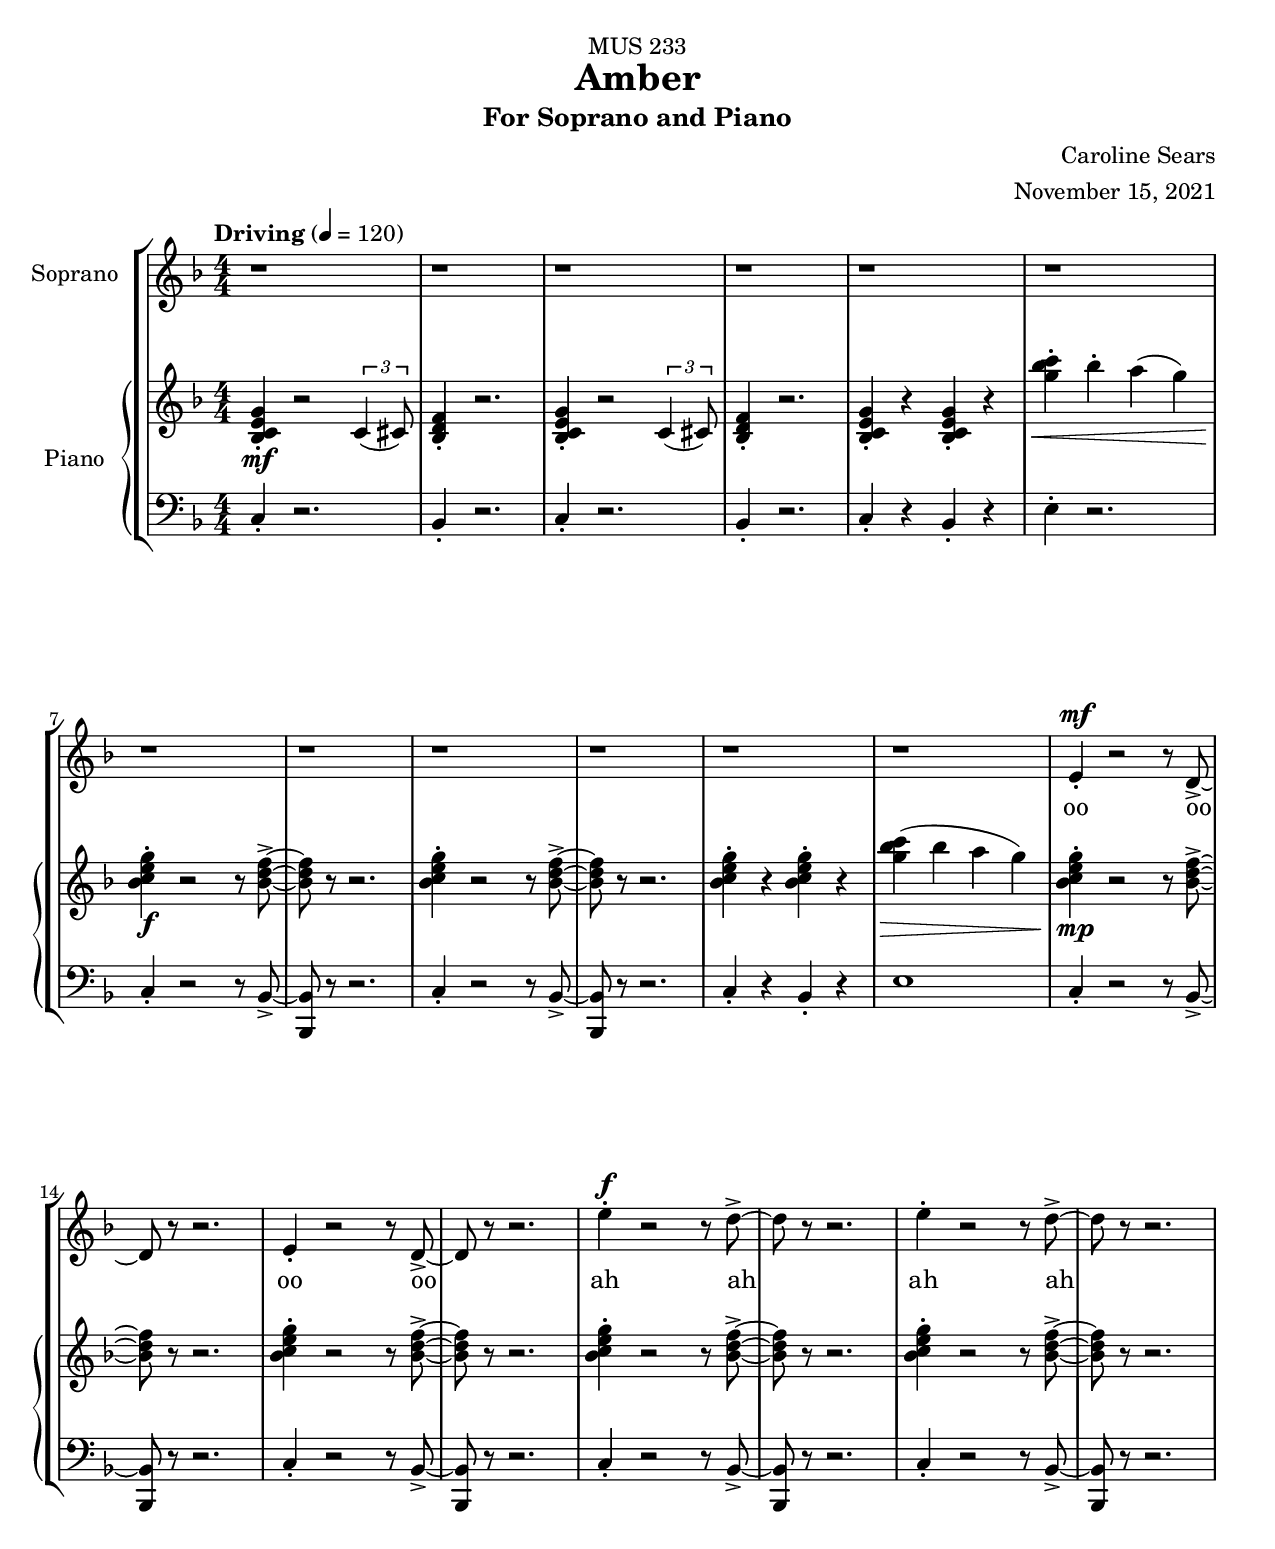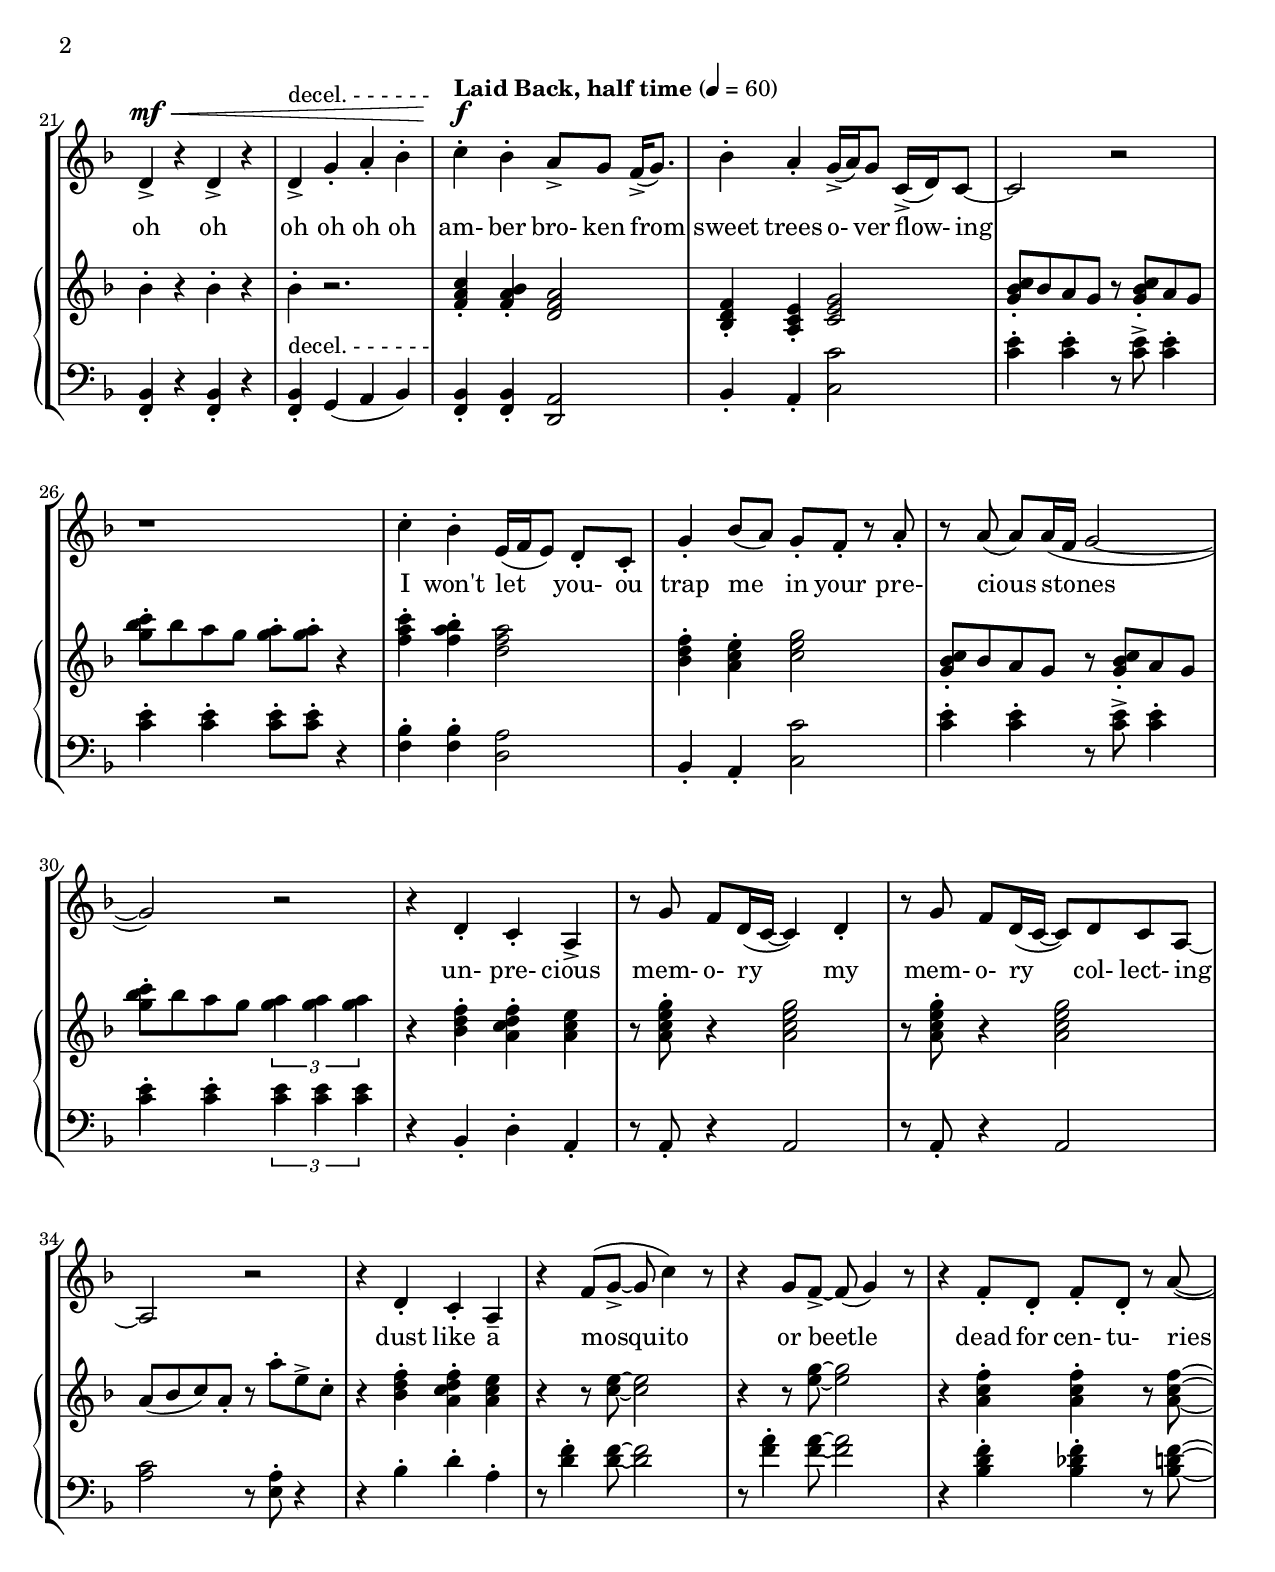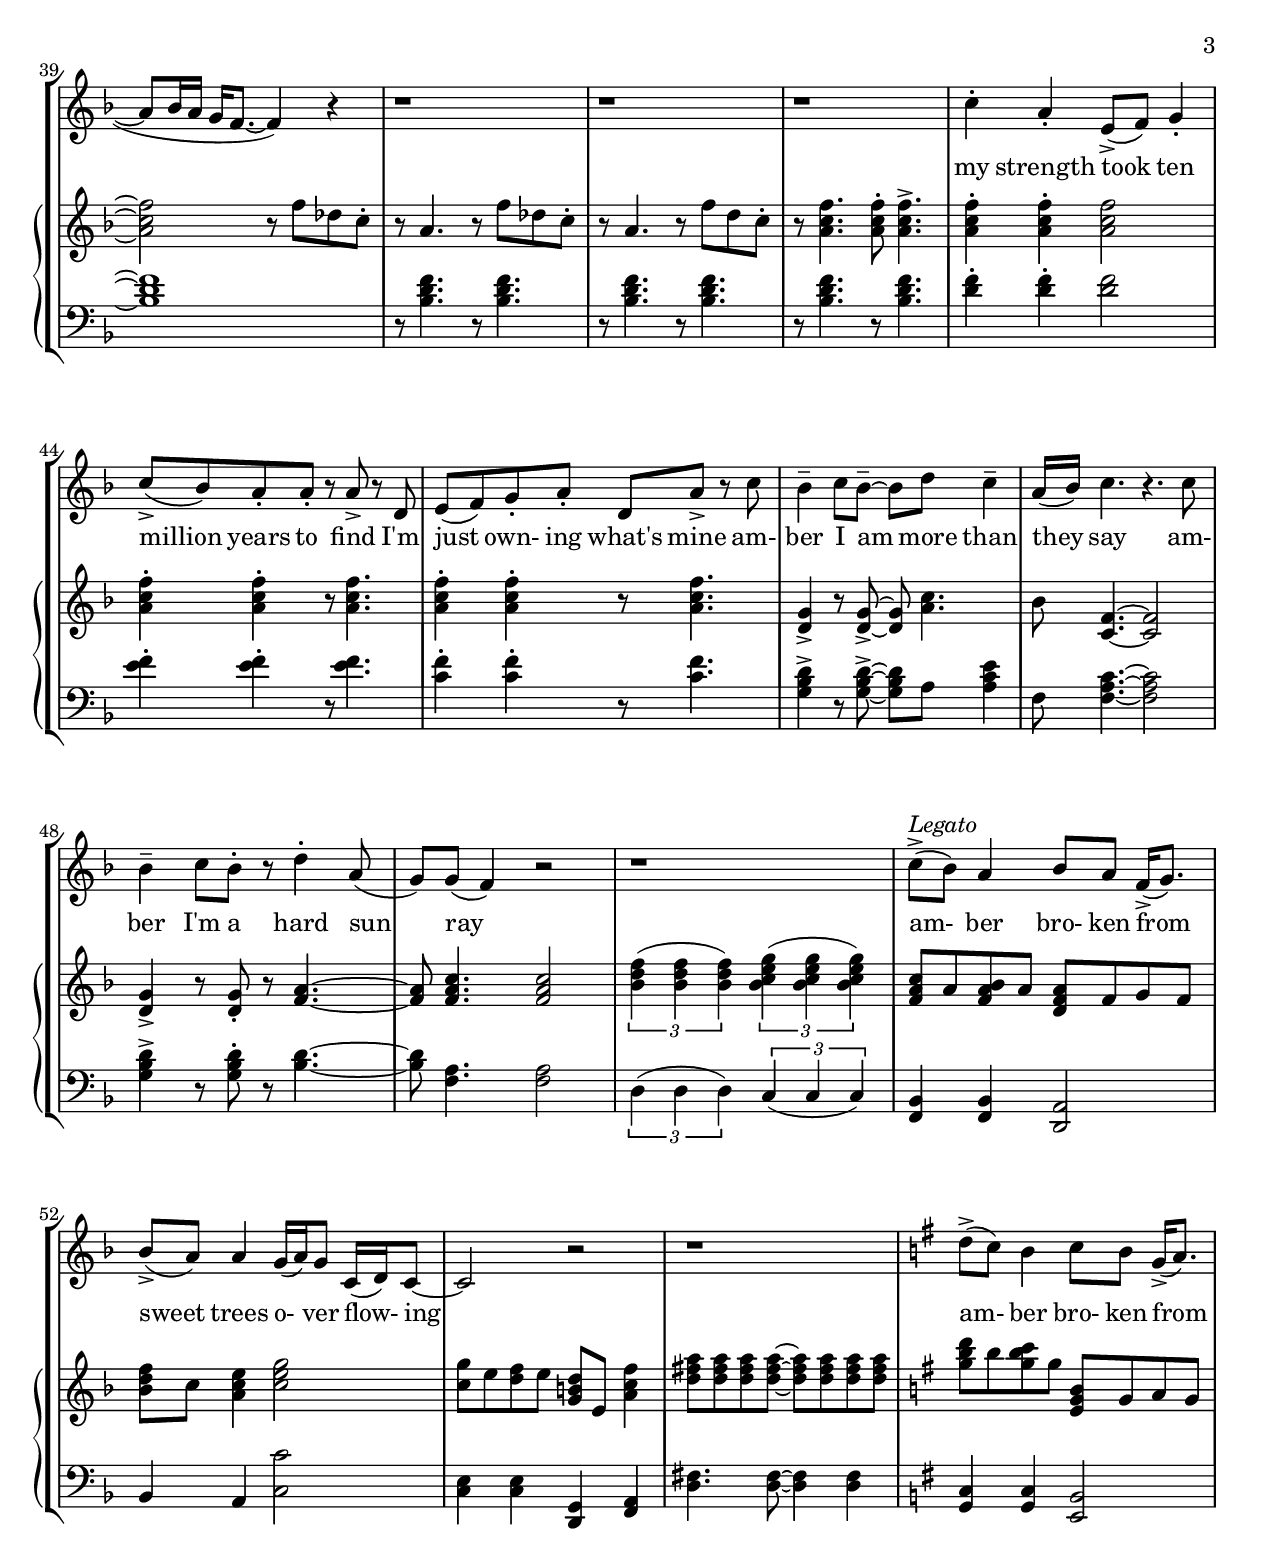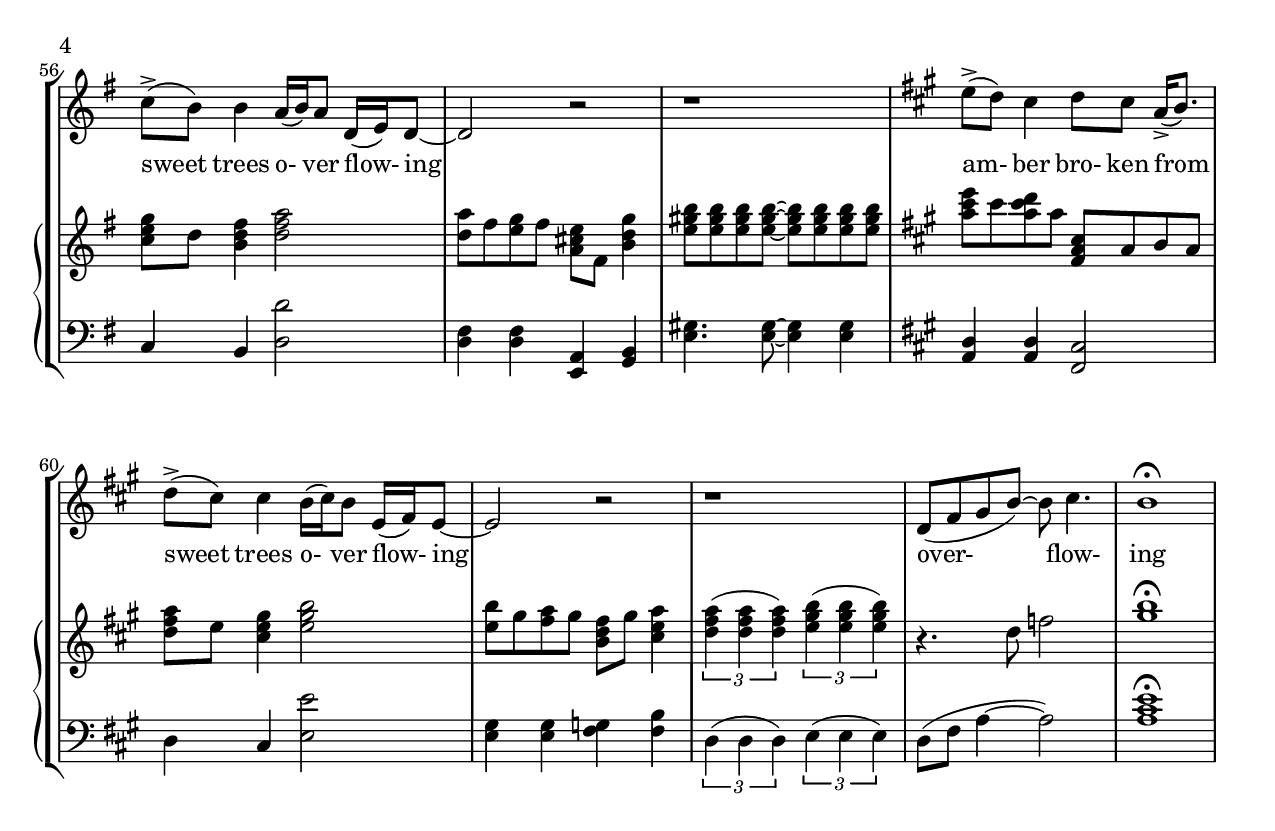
%%%%%%%%%%%%%%%%%%%% Header + Paper Dimensions %%%%%%%%%%%%%%%%%%%%
\header {
  title = "Amber"
    subtitle = "For Soprano and Piano"
    dedication = "MUS 233"
    composer = "Caroline Sears"
    arranger = "November 15, 2021"
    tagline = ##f

}
\paper {
  #(set-paper-size "ansi a")
  #(define top-margin (* 0.75 in))
}

%%%%%%%%%%%%%%%%%%%% Musical/Lyrical Content %%%%%%%%%%%%%%%%%%%%%%%%%%

%%%%% VOICE PART %%%%%%%%%%%
theNotes = \relative c'' {
    \set Staff.midiInstrument = "flute"
    \key f \major % C mixolydian
    \numericTimeSignature \time 4/4
    \tempo "Driving" 4 = 120
    \dynamicUp

    %%Intro %%
    r1 | r1 |r1 | r1 | r1 | r1 | r1 | r1 | r1 | r1 | r1 | r1 |
    e,4\staccato\mf r2 r8 d8\accent~ |d8 r8 r2. |e4\staccato r2 r8 d8\accent~ |d8 r8 r2. 
    e'4\staccato\f r2 r8 d8\accent~ |d8 r8 r2. |e4\staccato r2 r8 d8\accent~ |d8 r8 r2. 
    d,4\accent\mf\< r4 d4\accent r4| d4\accent^\markup{"decel. - - - - - -"}  g4\staccato a4\staccato bes\staccato |


    %% Verse 1 %%

    %bar 23%
    \tempo "Laid Back, half time" 4 = 60
    c4\staccato\!\f bes4\staccato  a8\accent g8 f16\accent (g8.) | bes4\staccato  a\staccato g16\accent (a16) g8 c,16\accent (d16) c8~ |
    c2 r2 | r1 |
    %bar 27%
     c'4\staccato bes4\staccato  e,16 (f16 e8)  d8\staccato c8\staccato | g'4\staccato bes8 (a) g8\staccato f8\staccato r8 a8\staccato |
    r8 a8 (a) a16 (f16 g2~ | g2) r2 |
    %bar 31%
    r4 d4\staccato c4\staccato a\accent |r8 g'8 f d16 (c16~c4) d4\staccato | r8 g8 f d16 (c16~c8) d8 c8 a~ |a2 r2 |
    %bar 35%
    r4 d4\staccato c4\staccato a4\tenuto | r4 f'8 (g8\accent~g8 c4) r8 | r4 g8 f8\accent~f8 (g4) r8 | r4 f8\staccato d\staccato f\staccato d\staccato r8 a'8(~a8 bes16  a16 
    g f8.~f4)  r4|
    %bar40
     r1 |r1| r1 |
     %bar 43
    c'4\staccato a\staccato e8\accent (f8) g4\staccato | c8\accent (bes) a8\staccato a8\staccato r8 a\accent r8 d,8 |
    e8 (f) g8\staccato a8\staccato  d,8 a'8\accent r8 c8| bes4\tenuto c8 bes8\tenuto~bes8 d8 c4\tenuto| a16 (bes) c4. r4. c8|
    %bar 48
    bes4\tenuto c8 bes8\staccato r8 d4\staccato a8 (g8) g8 (f4) r2 | r1 |
    %bar 50
    c'8\accent^\markup{\italic{"Legato"}} (bes8)  a4 bes8 a8 f16\accent (g8.) | bes8\accent (a8) a4 g16 (a16) g8 c,16 (d16) c8~ |
    c2 r2 | r1 |
    %bar 54
    \key g \major
    d'8\accent (c8)  b4 c8 b8 g16\accent (a8.) | c8\accent (b8) b4 a16 (b16) a8 d,16 (e16) d8~ |
    d2 r2 | r1 |
    \key a \major
    %bar 58
    e'8\accent (d8)  cis4 d8 cis8 a16\accent (b8.) | d8\accent (cis8) cis4 b16 (cis16) b8 e,16 (fis16) e8~ |
    e2 r2 | r1 |
    %bar 62
    d8 (fis gis b)~b8 cis4.|b1\fermata|






    %% Verse 2 %%

    %% Breakdown %%

    %% Verse 3? %%

    %% End %%
    
  }

theWords =  \lyricmode {
      %% Intro %%%
      oo oo oo oo
      ah ah ah ah
      oh oh oh oh oh oh
      %% Verse 1%%%
      am- ber bro- ken from
      sweet trees o- ver flow- ing
      I won't let you- _ou  trap me
      in your pre- cious stones_
      un- pre- cious mem- o- ry my
      mem- o- ry col- lect- ing
      dust like a mosquito or beetle
      dead for cen- tu- ries
      my strength took ten million
      years to find
      I'm just own- ing what's mine
      am- ber I am more than they say
      am- ber I'm a hard sun ray 

      am- ber bro- ken from
      sweet trees o- ver flow- ing

      am- ber bro- ken from
      sweet trees o- ver flow- ing

      am- ber bro- ken from
      sweet trees o- ver flow- ing

      over- flow- ing



  }

%%%%%% PIANO PART %%%%%%%%%%
righthand =\relative c' {
    \key f \major
    \numericTimeSignature \time 4/4

    %%%%%%%% INTRO %%%%%%%%
    \tempo "Driving" 4 = 120
    <bes c e g>4\staccato\mf r2 \tuplet 3/2 {c4 (cis8)} | <bes d f>4\staccato r2.|
    <bes c e g>4\staccato r2 \tuplet 3/2 {c4 (cis8)} | <bes d f>4\staccato r2.|
    <bes c e g>4\staccato r4 <bes c e g>4\staccato r4|
    <g'' bes c>4\staccato\< bes\staccato a (g) |
    <bes, c e g>4\staccato\!\f r2 r8 <bes d f>8\accent~|<bes d f>8 r8 r2. |
    <bes c e g>4\staccato r2 r8 <bes d f>8\accent~|<bes d f>8 r8 r2. |
    <bes c e g>4\staccato r4 <bes c e g>4\staccato r4|
    <g' bes c>4\> (bes a g) |
    <bes, c e g>4\!\mp\staccato r2 r8 <bes d f>8\accent~|<bes d f>8 r8 r2. |
    <bes c e g>4\staccato r2 r8 <bes d f>8\accent~|<bes d f>8 r8 r2. |
    <bes c e g>4\staccato r2 r8 <bes d f>8\accent~|<bes d f>8 r8 r2. |
    <bes c e g>4\staccato r2 r8 <bes d f>8\accent~|<bes d f>8 r8 r2. |
    bes4\staccato r4 bes4\staccato r4 | bes4\staccato r2. | 
    

    
    %%%% VERSE 1 %%%%%%%%
    \tempo "Laid Back, half time" 4 = 60

    %bar 23%
    <f a c>4\staccato <f a bes>\staccato <d f a>2 | <bes d f>4\staccato <a c e>4\staccato  <c e g>2 |
    <g' bes c>8\staccato  bes  a g r8 <g bes c>8\staccato a g | <g' bes c>8\staccato  bes  a g <g a>8\staccato <g a>8\staccato r4|
    %bar 27%
    <f a c>4\staccato <f a bes>\staccato <d f a>2 | <bes d f>4\staccato <a c e>4\staccato  <c e g>2 |
    <g bes c>8\staccato  bes  a g r8 <g bes c>8\staccato a g | <g' bes c>8\staccato  bes  a g \tuplet 3/2 {<g a>4 <g a>4 <g a>4 } |
    %bar 31%
    r4 <bes, d f>4\staccato <a c d f>4\staccato <a c e> | r8 <a c e g>\staccato r4 <a c e g>2 |  r8 <a c e g>\staccato r4 <a c e g>2 | 
    %bar 34%
    a8 (bes c) a\staccato r8 a'\staccato e\accent c\staccato |r4 <bes d f>4\staccato <a c d f>4\staccato <a c e> |
    r4 r8 <c e>8~<c e>2 | r4 r8 <e g>8~<e g>2 | r4 <a, c f>4\staccato <a c f>4\staccato r8 <a c f>8~| <a c f>2 r8 f'8 des c\staccato|
    %bar 40
    r8 a4. r8 f'8 des c\staccato | r8 a4. r8 f'8 d c\staccato | r8 <a c f>4. <a c f>8\staccato <a c f>4.\accent  |
    <a c f>4\staccato <a c f>4\staccato <a c f>2 |<a c f>4\staccato <a c f>4\staccato r8<a c f>4.| 
    %bar45
    <a c f>4\staccato <a c f>4\staccato r8<a c f>4.| <g d>4\accent r8 <g d>\accent~<g d>8 <a c>4. |
    bes8 <f c>4.~<f c>2 |<g d>4\accent r8 <g d>\staccato r8 <f a>4.~| <f a>8 <f a c>4. <f a c>2 |
    %bar 50
    \tuplet 3/2 {<bes d f>4 (<bes d f>4 <bes d f>4)} \tuplet 3/2 { <bes c e g>4 (<bes c e g>4 <bes c e g>4)} |
    %bar 51
    <f a c>8 a8 <f a bes>8 a8 <d, f a>8 f8 g8 f | <bes d f>8 c8 <a c e>4 <c e g>2 |
    <c g'>8 e8 <d f>8 e8 <g, b d > e8 <a c f>4 | <d fis a>8 <d fis a>8 <d fis a>8 <d fis a>8~<d fis a>8 <d fis a>8 <d fis a>8 <d fis a>8 |
    %bar 55
    \key g \major
    <g b d>8 b8 <g b c>8 g8 <e, g b>8 g8 a8 g | <c e g>8 d8 <b d fis>4 <d fis a>2 |
    <d a'>8 fis8 <e g>8 fis8 <a, cis e > fis8 <b d g>4 | <e gis b>8 <e gis b>8 <e gis b>8 <e gis b>8~<e gis b>8<e gis b>8 <e gis b>8 <e gis b>8|

    \key a \major 
    <a cis e>8 cis8 <a cis d>8 a8 <fis, a cis>8 a8 b8 a | <d fis a>8 e8 <cis e gis>4 <e gis b>2 |
    <e b'>8 gis8 <fis a>8 gis8 <b, d fis > gis'8 <cis, e a>4 |\tuplet 3/2 {<d fis a>4 (<d fis a>4 <d fis a>4)} \tuplet 3/2 { <e gis b>4 (<e gis b>4 <e gis b>4)} |
    r4. d8 f2 | <gis b>1\fermata |
    



  }

lefthand = \relative c {
    \key f \major
    \numericTimeSignature \time 4/4
    \clef "bass"

    %%%%%%%% INTRO %%%%%%%%
    \tempo "Driving" 4 = 120
    c4\staccato r2.|bes4\staccato r2. |
    c4\staccato r2.|bes4\staccato r2. |
    c4\staccato r4 bes4\staccato r4|
    e4\staccato r2.|
    c4\staccato r2 r8 bes8~\accent|<bes bes,>8 r8 r2. |
    c4\staccato r2 r8 bes8~\accent|<bes bes,>8 r8 r2. |
    c4\staccato r4 bes4\staccato r4|
    e1|
    c4\staccato r2 r8 bes8~\accent|<bes bes,>8 r8 r2. |
    c4\staccato r2 r8 bes8~\accent|<bes bes,>8 r8 r2. |
    c4\staccato r2 r8 bes8~\accent|<bes bes,>8 r8 r2. |
    c4\staccato r2 r8 bes8~\accent|<bes bes,>8 r8 r2. |
    <bes f>4\staccato r4 <bes f>4\staccato r4 |
    <bes f>4\staccato^\markup{"decel. - - - - - -"} g4 (a bes) |

    %%%%% VERSE 1 %%%%%%%%%%
    \tempo "Laid Back, half time" 4 = 60

    %bar 23%
    <f bes>4\staccato <f bes>4\staccato <d a'>2 | bes'4\staccato a4\staccato <c c'>2| 
    <c' e>4\staccato <c e>\staccato r8 <c e>\accent <c e>4\staccato  |
     <c e>4\staccato <c e>\staccato <c e>8\staccato <c e>8\staccato r4 |
     %bar 27%
     <f, bes>4\staccato <f bes>4\staccato <d a'>2 | bes4\staccato a4\staccato <c c'>2|
     <c' e>4\staccato <c e>\staccato r8 <c e>\accent <c e>4\staccato  |
     <c e>4\staccato <c e>\staccato \tuplet 3/2 {<c e>4 <c e>4 <c e>4}  |
     %bar 31%
      r4 bes,4\staccato d\staccato a\staccato | r8 a8\staccato r4 a2 |r8 a8\staccato r4 a2 |
      %bar 34%
      <a' c>\2 r8 <a e>8\staccato r4 | r4 bes4\staccato d\staccato a\staccato |
      r8 <d f>4\staccato <d f>8~ <d f>2 | r8 <f a>4\staccato <f a>8~<f a>2 |
      %bar 38
      r4 <bes, d f>4\staccato <bes des f>4\staccato r8 <bes d f>8~|
      <bes d f>1 | r8 <bes d f>4. r8 <bes d f>4. |  r8 <bes d f>4. r8 <bes d f>4. |r8 <bes d f>4. r8 <bes d f>4. |
      %bar 43
      <d f>4\staccato <d f>\staccato <d f>2 | <e f>4\staccato <e f>\staccato r8 <e f>4.|
      <c f>4\staccato <c f>4\staccato r8 <c f>4. |
      %bar 46
      <g bes d>4\accent r8 <g bes d>8\accent~<g bes d>8 a8 <a c e>4 | f8 <f a c>4.~<f a c>2 | <g bes d>4\accent r8 <g bes d>8\staccato r8 <bes d >4.~|
      <bes d >8 <f a>4. <f a>2 |
      %bar 50
      \tuplet 3/2 {d4 (d d)} \tuplet 3/2 {c4 (c4 c)} |
      %bar 51
      <f, bes>4  < f bes>4 <d a' >2 | bes'4 a4 <c c'>2 |
      <c e>4 <c e>4 <g d>4 <a f>4| <d fis>4. <d fis>8~<d fis>4 <d fis> |
      %bar 55
      \key g \major
      <g, c>4  < g c>4 <e b' >2 | c'4 b4 <d d'>2 |
      <d fis>4 <d fis>4 <a e>4 <b g>4| <e gis>4. <e gis>8~<e gis>4 <e gis> |
      %bar 59
      \key a \major
      <a, d>4  < a d>4 <fis cis' >2 | d'4 cis4 <e e'>2 |
      <e gis>4 <e gis>4 <g fis>4 <fis b>4|\tuplet 3/2 {d4 (d d)} \tuplet 3/2 {e4 (e4 e)}  |
      d8 ( fis a4~a2 ) | <a cis e>1\fermata |
    
  }

%%%%%%%%%%%%%%%%%%%%%%% Score Setup %%%%%%%%%%%%%%%%%%%%%%%%%%%%%%%%%%%
\score {
\new StaffGroup <<
  \new Staff \with {instrumentName = "Soprano" 
    %shortInstrumentName = #"Sop. "
    }
  \new Voice = vocals \theNotes
  \new Lyrics \lyricsto vocals \theWords
  

  \new PianoStaff \with { instrumentName = "Piano" 
    %shortInstrumentName = #"Pno. "
    }
  <<
    \new Staff = "upper" \righthand
    \new Staff = "lower" \lefthand
  >>
>>

  \layout {}
  \midi {}
}